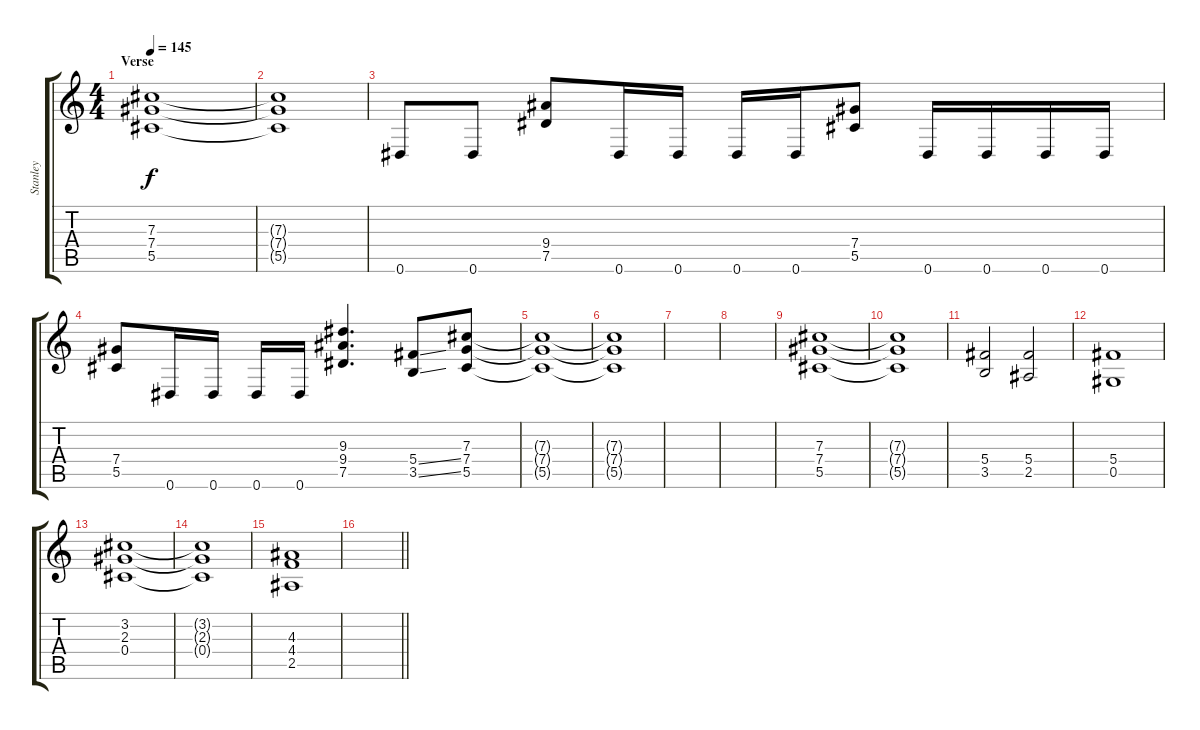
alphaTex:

\track ("Stanley" "Stanley") {instrument distortionguitar}
\staff {score tabs}
\tuning (Eb4 Bb3 Gb3 Db3 Ab2 Eb2) {hide}
\ts (4 4)
\section ("" "Verse")
\tempo 145
\clef g2
\ks c
(7.3 7.4 5.5).1{dy f} |
(7.3{t} 7.4{t} 5.5{t}).1 |
0.6.8 0.6.8 (9.4 7.5).8 0.6.16 0.6.16 0.6.16 0.6.16 (7.4 5.5).8 0.6.16 0.6.16 0.6.16 0.6.16 |
(7.4 5.5).8 0.6.16 0.6.16 0.6.16 0.6.16 (9.3 9.4 7.5).4{d} (5.4{ss} 3.5{ss}).8 (7.3 7.4 5.5).8 |
(7.3{t} 7.4{t} 5.5{t}).1 |
(7.3{t} 7.4{t} 5.5{t}).1 |
|
|
(7.3 7.4 5.5).1 |
(7.3{t} 7.4{t} 5.5{t}).1 |
(5.4 3.5).2 (5.4 2.5).2 |
(5.4 0.5).1 |
(3.2 2.3 0.4).1 |
(3.2{t} 2.3{t} 0.4{t}).1 |
(4.3 4.4 2.5).1 |
\barLineRight lightlight
